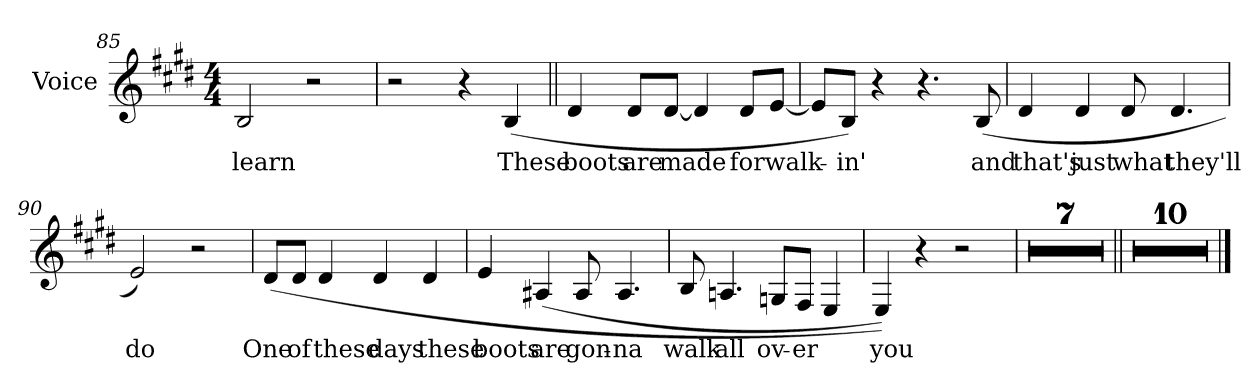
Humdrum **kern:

**kern	**text
*part1	*part1
*staff1	*staff1
*I"Voice	*
*I'Voice	*
*clefG2	*
*k[f#c#g#d#]	*
*E:	*
*M4/4	*
=85	=85
!	!LO:LY:b:color=#000000
2Bi/	learn
2r	.
=86	=86
2r	.
4r	.
!	!LO:LY:b:color=#000000
(4Bi/	These
=87||	=87||
!	!LO:LY:b:color=#000000
4d#i/	boots
!	!LO:LY:b:color=#000000
8d#i/L	are
!	!LO:LY:b:color=#000000
[8d#i/J	made
4d#i/]	.
!	!LO:LY:b:color=#000000
8d#i/L	for
!	!LO:LY:b:color=#000000
[8ei/J	walk-
=88	=88
8ei/L]	.
!	!LO:LY:b:color=#000000
8Bi/J)	-in'
4r	.
4.r	.
!	!LO:LY:b:color=#000000
(8Bi/	and
!!LO:LB:g=z
=89	=89
!	!LO:LY:b:color=#000000
4d#i/	that's
!	!LO:LY:b:color=#000000
4d#i/	just
!	!LO:LY:b:color=#000000
8d#i/	what
!	!LO:LY:b:color=#000000
4.d#i/	they'll
=90	=90
!	!LO:LY:b:color=#000000
2ei/)	do
2r	.
=91	=91
!	!LO:LY:b:color=#000000
(8d#i/L	One
!	!LO:LY:b:color=#000000
8d#i/J	of
!	!LO:LY:b:color=#000000
4d#i/	these
!	!LO:LY:b:color=#000000
4d#i/	days
!	!LO:LY:b:color=#000000
4d#i/	these
=92	=92
!	!LO:LY:b:color=#000000
4ei/	boots
!	!LO:LY:b:color=#000000
(4A#Xi/	are
!	!LO:LY:b:color=#000000
8A#i/	gon-
!	!LO:LY:b:color=#000000
4.A#i/	-na
=93	=93
!	!LO:LY:b:color=#000000
8Bi/	walk
!	!LO:LY:b:color=#000000
4.Ani/	all
!	!LO:LY:b:color=#000000
8Gni/L	ov-
!	!LO:LY:b:color=#000000
8F#i/J	-er
4Ei/	.
!!LO:LB:g=z
=94	=94
!	!LO:LY:b:color=#000000
4Ei/))	you
4r	.
2r	.
=95	=95
1r	.
=96	=96
1r	.
=97	=97
1r	.
=98	=98
1r	.
=99	=99
1r	.
=100	=100
1r	.
=101	=101
1r	.
=102||	=102||
1r	.
!!LO:PB:g=z
=103	=103
1r	.
=104	=104
1r	.
=105	=105
1r	.
=106	=106
1r	.
=107	=107
1r	.
=108	=108
1r	.
=109	=109
1r	.
=110	=110
1r	.
=111	=111
1r	.
==	==
*-	*-
